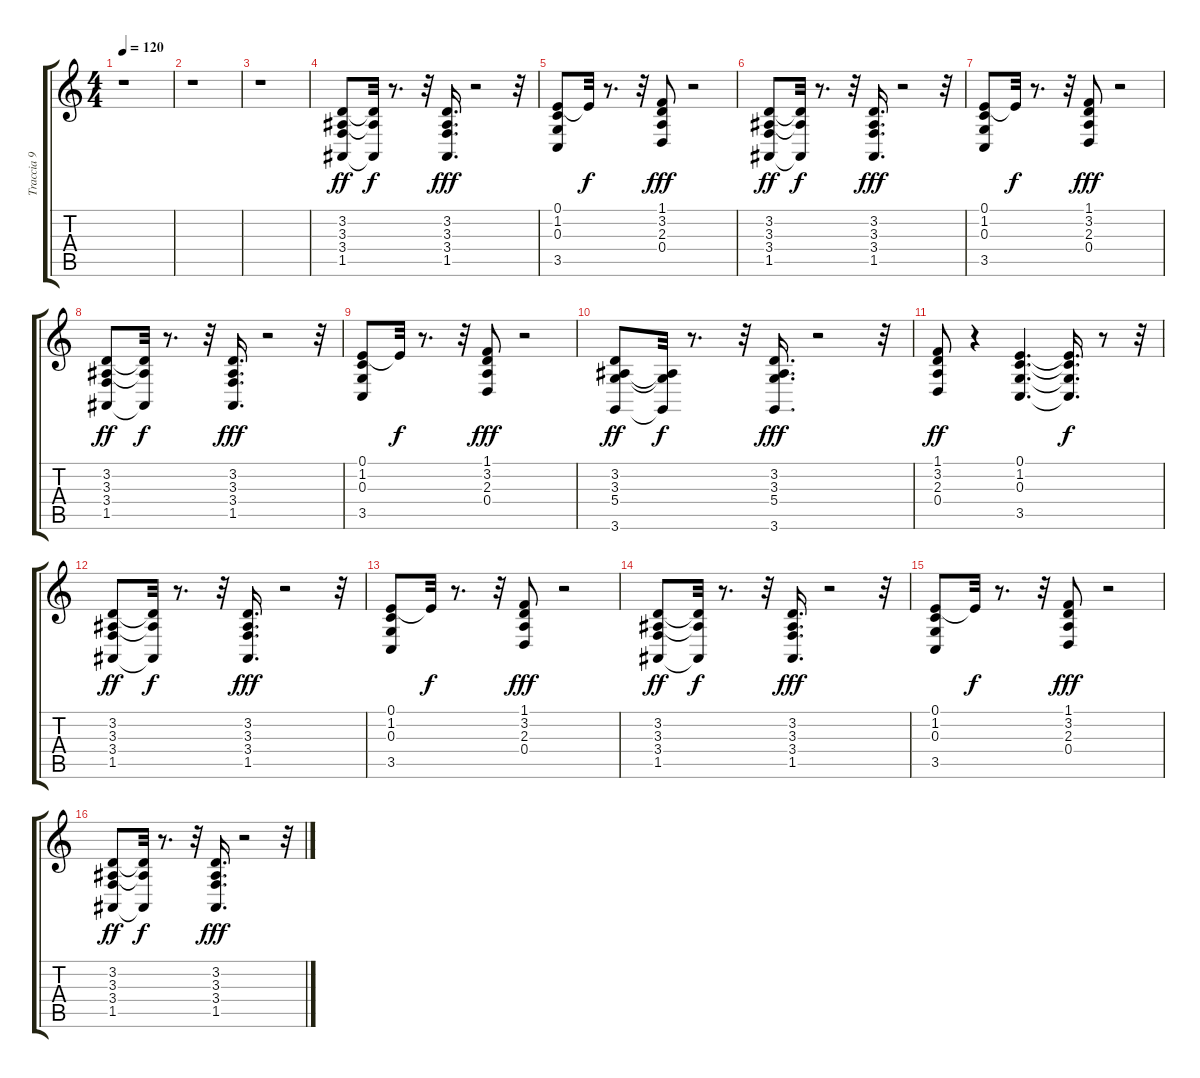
\track ("Traccia 9" "Traccia 9") {instrument pad3polysynth}
\staff {score tabs}
\tuning (E4 B3 G3 D3 A2 E2) {hide}
\ts (4 4)
\tempo 120
\clef g2
\ks c
r.1{dy f} |
r.1 |
r.1 |
(3.2 3.3 3.4 1.5).8{dy ff} (3.2{t} 3.3{t} 1.5{t}).32{dy f} r.8{d} r.32 (3.2 3.3 3.4 1.5).16{d dy fff} r.2 r.32 |
(0.1 1.2 0.3 3.5).8 0.1{t}.32{dy f} r.8{d} r.32 (1.1 3.2 2.3 0.4).8{dy fff} r.2 |
(3.2 3.3 3.4 1.5).8{dy ff} (3.2{t} 3.3{t} 1.5{t}).32{dy f} r.8{d} r.32 (3.2 3.3 3.4 1.5).16{d dy fff} r.2 r.32 |
(0.1 1.2 0.3 3.5).8 0.1{t}.32{dy f} r.8{d} r.32 (1.1 3.2 2.3 0.4).8{dy fff} r.2 |
(3.2 3.3 3.4 1.5).8{dy ff} (3.2{t} 3.3{t} 1.5{t}).32{dy f} r.8{d} r.32 (3.2 3.3 3.4 1.5).16{d dy fff} r.2 r.32 |
(0.1 1.2 0.3 3.5).8 0.1{t}.32{dy f} r.8{d} r.32 (1.1 3.2 2.3 0.4).8{dy fff} r.2 |
(3.2 3.3 5.4 3.6).8{dy ff} (3.3{t} 5.4{t} 3.6{t}).32{dy f} r.8{d} r.32 (3.2 3.3 5.4 3.6).16{d dy fff} r.2 r.32 |
(1.1 3.2 2.3 0.4).8{dy ff} r.4 (0.1 1.2 0.3 3.5).4{d} (0.1{t} 1.2{t} 0.3{t} 3.5{t}).16{d dy f} r.8 r.32 |
(3.2 3.3 3.4 1.5).8{dy ff} (3.2{t} 3.3{t} 1.5{t}).32{dy f} r.8{d} r.32 (3.2 3.3 3.4 1.5).16{d dy fff} r.2 r.32 |
(0.1 1.2 0.3 3.5).8 0.1{t}.32{dy f} r.8{d} r.32 (1.1 3.2 2.3 0.4).8{dy fff} r.2 |
(3.2 3.3 3.4 1.5).8{dy ff} (3.2{t} 3.3{t} 1.5{t}).32{dy f} r.8{d} r.32 (3.2 3.3 3.4 1.5).16{d dy fff} r.2 r.32 |
(0.1 1.2 0.3 3.5).8 0.1{t}.32{dy f} r.8{d} r.32 (1.1 3.2 2.3 0.4).8{dy fff} r.2 |
(3.2 3.3 3.4 1.5).8{dy ff} (3.2{t} 3.3{t} 1.5{t}).32{dy f} r.8{d} r.32 (3.2 3.3 3.4 1.5).16{d dy fff} r.2 r.32
